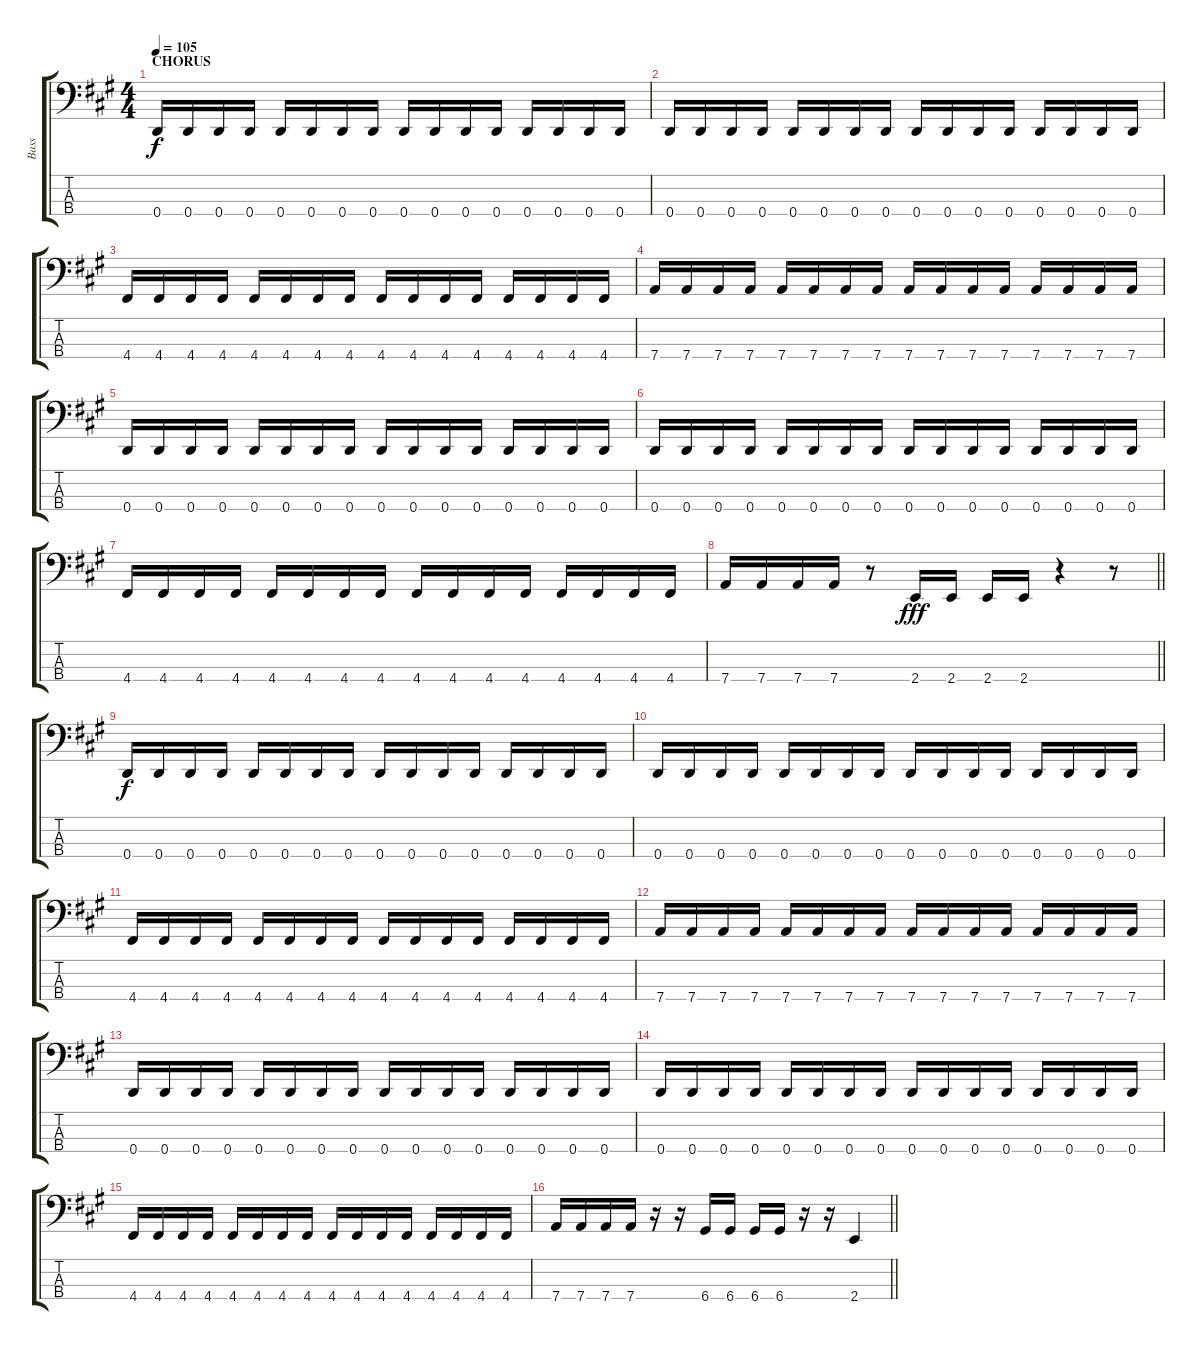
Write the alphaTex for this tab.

\track ("Bass " "Bass ") {instrument electricbassfinger}
\staff {score tabs}
\tuning (G2 D2 A1 D1) {hide}
\ts (4 4)
\section ("" "CHORUS")
\tempo 105
\clef f4
\ks f#minor
0.4.16{dy f} 0.4.16 0.4.16 0.4.16 0.4.16 0.4.16 0.4.16 0.4.16 0.4.16 0.4.16 0.4.16 0.4.16 0.4.16 0.4.16 0.4.16 0.4.16 |
0.4.16 0.4.16 0.4.16 0.4.16 0.4.16 0.4.16 0.4.16 0.4.16 0.4.16 0.4.16 0.4.16 0.4.16 0.4.16 0.4.16 0.4.16 0.4.16 |
4.4.16 4.4.16 4.4.16 4.4.16 4.4.16 4.4.16 4.4.16 4.4.16 4.4.16 4.4.16 4.4.16 4.4.16 4.4.16 4.4.16 4.4.16 4.4.16 |
7.4.16 7.4.16 7.4.16 7.4.16 7.4.16 7.4.16 7.4.16 7.4.16 7.4.16 7.4.16 7.4.16 7.4.16 7.4.16 7.4.16 7.4.16 7.4.16 |
0.4.16 0.4.16 0.4.16 0.4.16 0.4.16 0.4.16 0.4.16 0.4.16 0.4.16 0.4.16 0.4.16 0.4.16 0.4.16 0.4.16 0.4.16 0.4.16 |
0.4.16 0.4.16 0.4.16 0.4.16 0.4.16 0.4.16 0.4.16 0.4.16 0.4.16 0.4.16 0.4.16 0.4.16 0.4.16 0.4.16 0.4.16 0.4.16 |
4.4.16 4.4.16 4.4.16 4.4.16 4.4.16 4.4.16 4.4.16 4.4.16 4.4.16 4.4.16 4.4.16 4.4.16 4.4.16 4.4.16 4.4.16 4.4.16 |
\barLineRight lightlight
7.4.16 7.4.16 7.4.16 7.4.16 r.8 2.4.16{dy fff} 2.4.16 2.4.16 2.4.16 r.4 r.8 |
0.4.16{dy f} 0.4.16 0.4.16 0.4.16 0.4.16 0.4.16 0.4.16 0.4.16 0.4.16 0.4.16 0.4.16 0.4.16 0.4.16 0.4.16 0.4.16 0.4.16 |
0.4.16 0.4.16 0.4.16 0.4.16 0.4.16 0.4.16 0.4.16 0.4.16 0.4.16 0.4.16 0.4.16 0.4.16 0.4.16 0.4.16 0.4.16 0.4.16 |
4.4.16 4.4.16 4.4.16 4.4.16 4.4.16 4.4.16 4.4.16 4.4.16 4.4.16 4.4.16 4.4.16 4.4.16 4.4.16 4.4.16 4.4.16 4.4.16 |
7.4.16 7.4.16 7.4.16 7.4.16 7.4.16 7.4.16 7.4.16 7.4.16 7.4.16 7.4.16 7.4.16 7.4.16 7.4.16 7.4.16 7.4.16 7.4.16 |
0.4.16 0.4.16 0.4.16 0.4.16 0.4.16 0.4.16 0.4.16 0.4.16 0.4.16 0.4.16 0.4.16 0.4.16 0.4.16 0.4.16 0.4.16 0.4.16 |
0.4.16 0.4.16 0.4.16 0.4.16 0.4.16 0.4.16 0.4.16 0.4.16 0.4.16 0.4.16 0.4.16 0.4.16 0.4.16 0.4.16 0.4.16 0.4.16 |
4.4.16 4.4.16 4.4.16 4.4.16 4.4.16 4.4.16 4.4.16 4.4.16 4.4.16 4.4.16 4.4.16 4.4.16 4.4.16 4.4.16 4.4.16 4.4.16 |
\barLineRight lightlight
7.4.16 7.4.16 7.4.16 7.4.16 r.16 r.16 6.4.16 6.4.16 6.4.16 6.4.16 r.16 r.16 2.4.4
